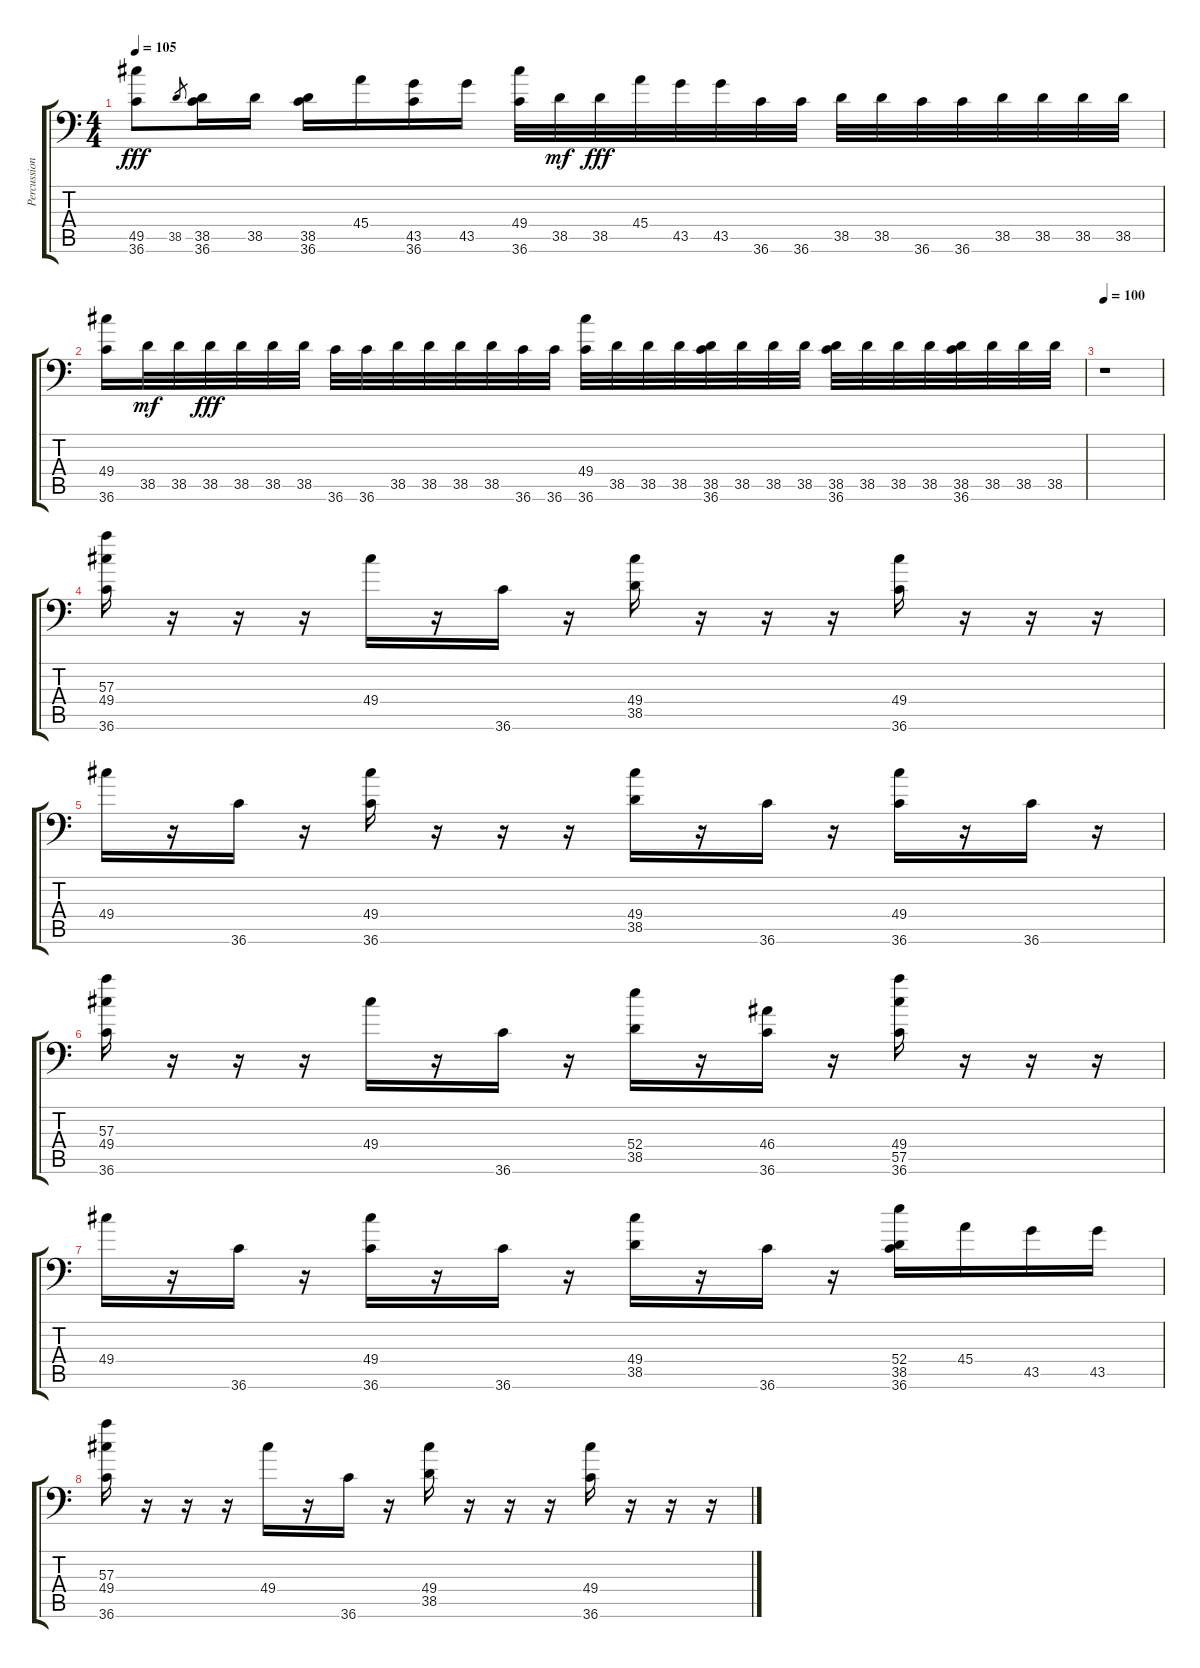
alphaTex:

\track ("Percussion" "Percussion") {instrument acousticgrandpiano}
\staff {score tabs}
\tuning (C-1 C-1 C-1 C-1 C-1 C-1) {hide}
\ts (4 4)
\tempo 105
\clef f4
\ks c
(49.5 36.6).8{dy fff} 38.5.8{gr} (38.5 36.6).16 38.5.16 (38.5 36.6).16 45.4.16 (43.5 36.6).16 43.5.16 (49.4 36.6).32 38.5.32{dy mf} 38.5.32{dy fff} 45.4.32 43.5.32 43.5.32 36.6.32 36.6.32 38.5.32 38.5.32 36.6.32 36.6.32 38.5.32 38.5.32 38.5.32 38.5.32 |
(49.4 36.6).16 38.5.32{dy mf} 38.5.32 38.5.32{dy fff} 38.5.32 38.5.32 38.5.32 36.6.32 36.6.32 38.5.32 38.5.32 38.5.32 38.5.32 36.6.32 36.6.32 (49.4 36.6).32 38.5.32 38.5.32 38.5.32 (38.5 36.6).32 38.5.32 38.5.32 38.5.32 (38.5 36.6).32 38.5.32 38.5.32 38.5.32 (38.5 36.6).32 38.5.32 38.5.32 38.5.32 |
\tempo 100
r.1 |
(57.3 49.4 36.6).16 r.16 r.16 r.16 49.4.16 r.16 36.6.16 r.16 (49.4 38.5).16 r.16 r.16 r.16 (49.4 36.6).16 r.16 r.16 r.16 |
49.4.16 r.16 36.6.16 r.16 (49.4 36.6).16 r.16 r.16 r.16 (49.4 38.5).16 r.16 36.6.16 r.16 (49.4 36.6).16 r.16 36.6.16 r.16 |
(57.3 49.4 36.6).16 r.16 r.16 r.16 49.4.16 r.16 36.6.16 r.16 (52.4 38.5).16 r.16 (46.4 36.6).16 r.16 (49.4 57.5 36.6).16 r.16 r.16 r.16 |
49.4.16 r.16 36.6.16 r.16 (49.4 36.6).16 r.16 36.6.16 r.16 (49.4 38.5).16 r.16 36.6.16 r.16 (52.4 38.5 36.6).16 45.4.16 43.5.16 43.5.16 |
(57.3 49.4 36.6).16 r.16 r.16 r.16 49.4.16 r.16 36.6.16 r.16 (49.4 38.5).16 r.16 r.16 r.16 (49.4 36.6).16 r.16 r.16 r.16
